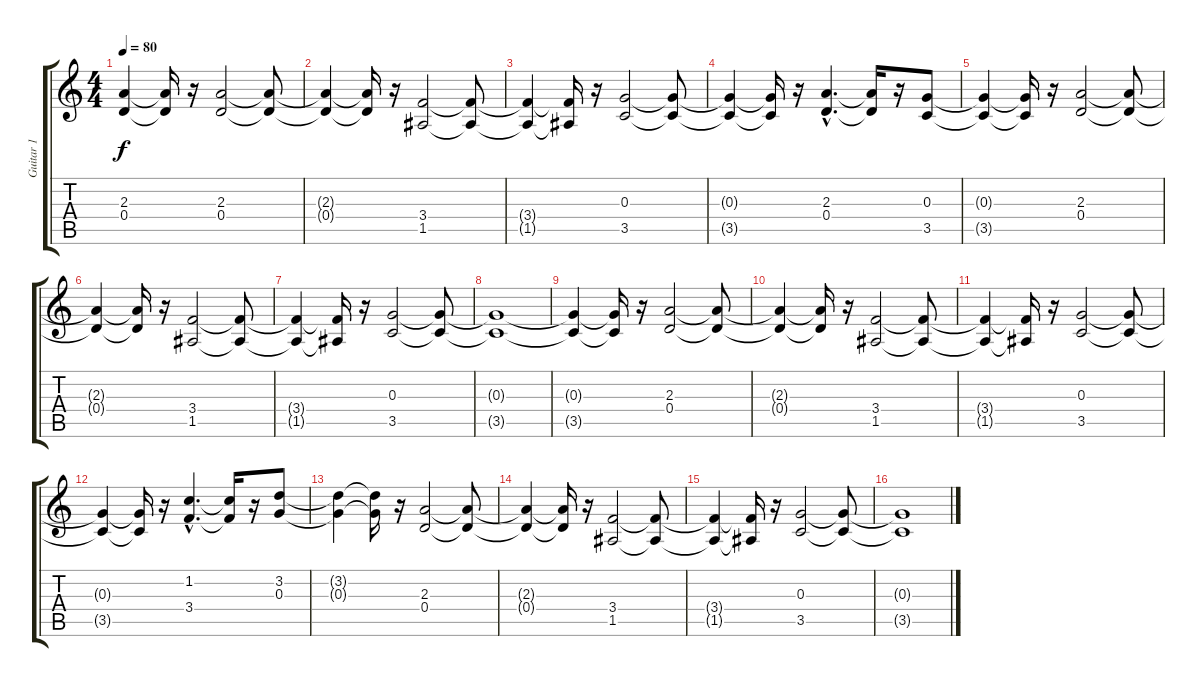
\track ("Guitar 1" "Guitar 1") {instrument distortionguitar}
\staff {score tabs}
\tuning (E4 B3 G3 D3 A2 E2) {hide}
\ts (4 4)
\tempo 80
\clef g2
\ks c
(2.3{t} 0.4{t}).4{dy f} (2.3{t} 0.4{t}).16 r.16 (2.3 0.4).2 (2.3{t} 0.4{t}).8 |
(2.3{t} 0.4{t}).4 (2.3{t} 0.4{t}).16 r.16 (3.4 1.5).2 (3.4{t} 1.5{t}).8 |
(3.4{t} 1.5{t}).4 (3.4{t} 1.5{t}).16 r.16 (0.3 3.5).2 (0.3{t} 3.5{t}).8 |
(0.3{t} 3.5{t}).4 (0.3{t} 3.5{t}).16 r.16 (2.3{hac} 0.4{hac}).4{d} (2.3{t} 0.4{t}).16 r.16 (0.3 3.5).8 |
(0.3{t} 3.5{t}).4 (0.3{t} 3.5{t}).16 r.16 (2.3 0.4).2 (2.3{t} 0.4{t}).8 |
(2.3{t} 0.4{t}).4 (2.3{t} 0.4{t}).16 r.16 (3.4 1.5).2 (3.4{t} 1.5{t}).8 |
(3.4{t} 1.5{t}).4 (3.4{t} 1.5{t}).16 r.16 (0.3 3.5).2 (0.3{t} 3.5{t}).8 |
(0.3{t} 3.5{t}).1 |
(0.3{t} 3.5{t}).4 (0.3{t} 3.5{t}).16 r.16 (2.3 0.4).2 (2.3{t} 0.4{t}).8 |
(2.3{t} 0.4{t}).4 (2.3{t} 0.4{t}).16 r.16 (3.4 1.5).2 (3.4{t} 1.5{t}).8 |
(3.4{t} 1.5{t}).4 (3.4{t} 1.5{t}).16 r.16 (0.3 3.5).2 (0.3{t} 3.5{t}).8 |
(0.3{t} 3.5{t}).4 (0.3{t} 3.5{t}).16 r.16 (1.2{hac} 3.4{hac}).4{d} (1.2{t} 3.4{t}).16 r.16 (3.2 0.3).8 |
(3.2{t} 0.3{t}).4 (3.2{t} 0.3{t}).16 r.16 (2.3 0.4).2 (2.3{t} 0.4{t}).8 |
(2.3{t} 0.4{t}).4 (2.3{t} 0.4{t}).16 r.16 (3.4 1.5).2 (3.4{t} 1.5{t}).8 |
(3.4{t} 1.5{t}).4 (3.4{t} 1.5{t}).16 r.16 (0.3 3.5).2 (0.3{t} 3.5{t}).8 |
(0.3{t} 3.5{t}).1
